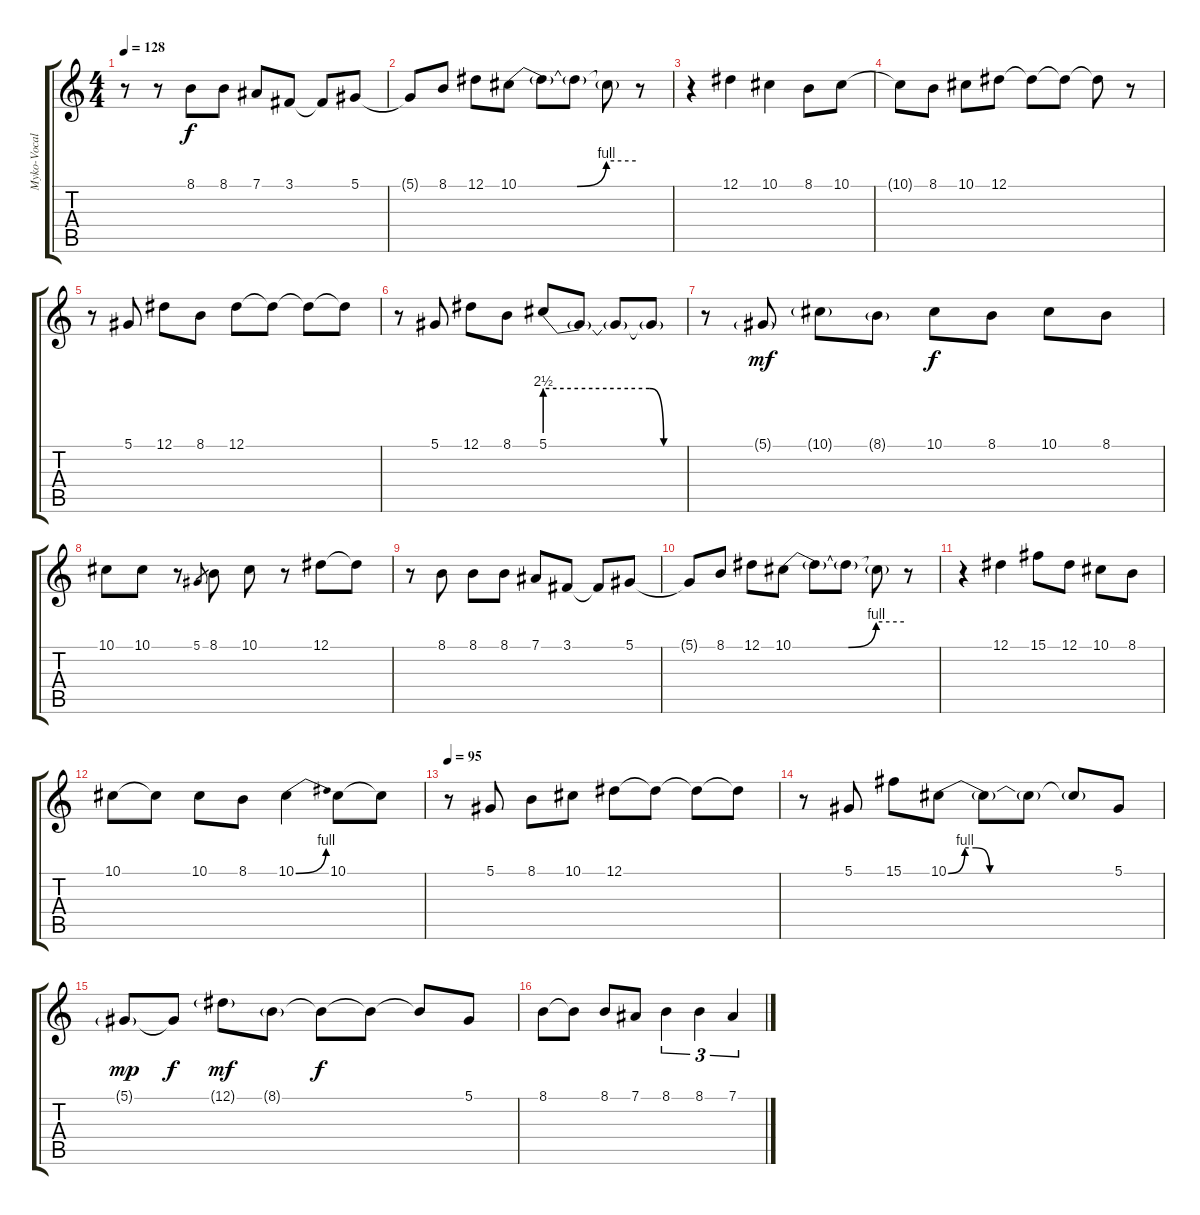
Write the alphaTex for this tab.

\track ("Myko-Vocal" "Myko-Vocal") {instrument harmonica}
\staff {score tabs}
\tuning (Eb4 Bb3 Gb3 Db3 Ab2 Eb2) {hide}
\ts (4 4)
\tempo 128
\clef g2
\ks c
r.8{dy f} r.8 8.1.8 8.1.8 7.1.8 3.1.8 3.1{t}.8 5.1.8 |
5.1{t}.8 8.1.8 12.1.8 10.1{be (custom 0 0 30 0 45 4 60 4)}.8 10.1{t}.8 10.1{t}.8 10.1{t}.8 r.8 |
r.4 12.1.4 10.1.4 8.1.8 10.1.8 |
10.1{t}.8 8.1.8 10.1.8 12.1.8 12.1{t}.8 12.1{t}.8 12.1{t}.8 r.8 |
r.8 5.1.8 12.1.8 8.1.8 12.1.8 12.1{t}.8 12.1{t}.8 12.1{t}.8 |
r.8 5.1.8 12.1.8 8.1.8 5.1{be (custom 0 10 20 10 35 10 44 10 50 0 60 0)}.8 5.1{t}.8 5.1{t}.8 5.1{t}.8 |
r.8 5.1{g}.8{dy mf} 10.1{g}.8 8.1{g}.8 10.1.8{dy f} 8.1.8 10.1.8 8.1.8 |
10.1.8 10.1.8 r.8 5.1.8{gr} 8.1.8 10.1.8 r.8 12.1.8 12.1{t}.8 |
r.8 8.1.8 8.1.8 8.1.8 7.1.8 3.1.8 3.1{t}.8 5.1.8 |
5.1{t}.8 8.1.8 12.1.8 10.1{be (custom 0 0 30 0 45 4 60 4)}.8 10.1{t}.8 10.1{t}.8 10.1{t}.8 r.8 |
r.4 12.1.4 15.1.8 12.1.8 10.1.8 8.1.8 |
10.1.8 10.1{t}.8 10.1.8 8.1.8 10.1{be (bend 0 0 60 4)}.4 10.1.8 10.1{t}.8 |
\tempo 95
r.8 5.1.8 8.1.8 10.1.8 12.1.8 12.1{t}.8 12.1{t}.8 12.1{t}.8 |
r.8 5.1.8 15.1.8 10.1{be (custom 0 0 6 4 10 4 15 0 20 0 30 0 45 0 60 0)}.8 10.1{t}.8 10.1{t}.8 10.1{t}.8 5.1.8 |
5.1{g}.8{dy mp} 5.1{t}.8{dy f} 12.1{g}.8{dy mf} 8.1{g}.8 8.1{t}.8{dy f} 8.1{t}.8 8.1{t}.8 5.1.8 |
8.1.8 8.1{t}.8 8.1.8 7.1.8 8.1.4{tu (3 2)} 8.1.4{tu (3 2)} 7.1.4{tu (3 2)}
